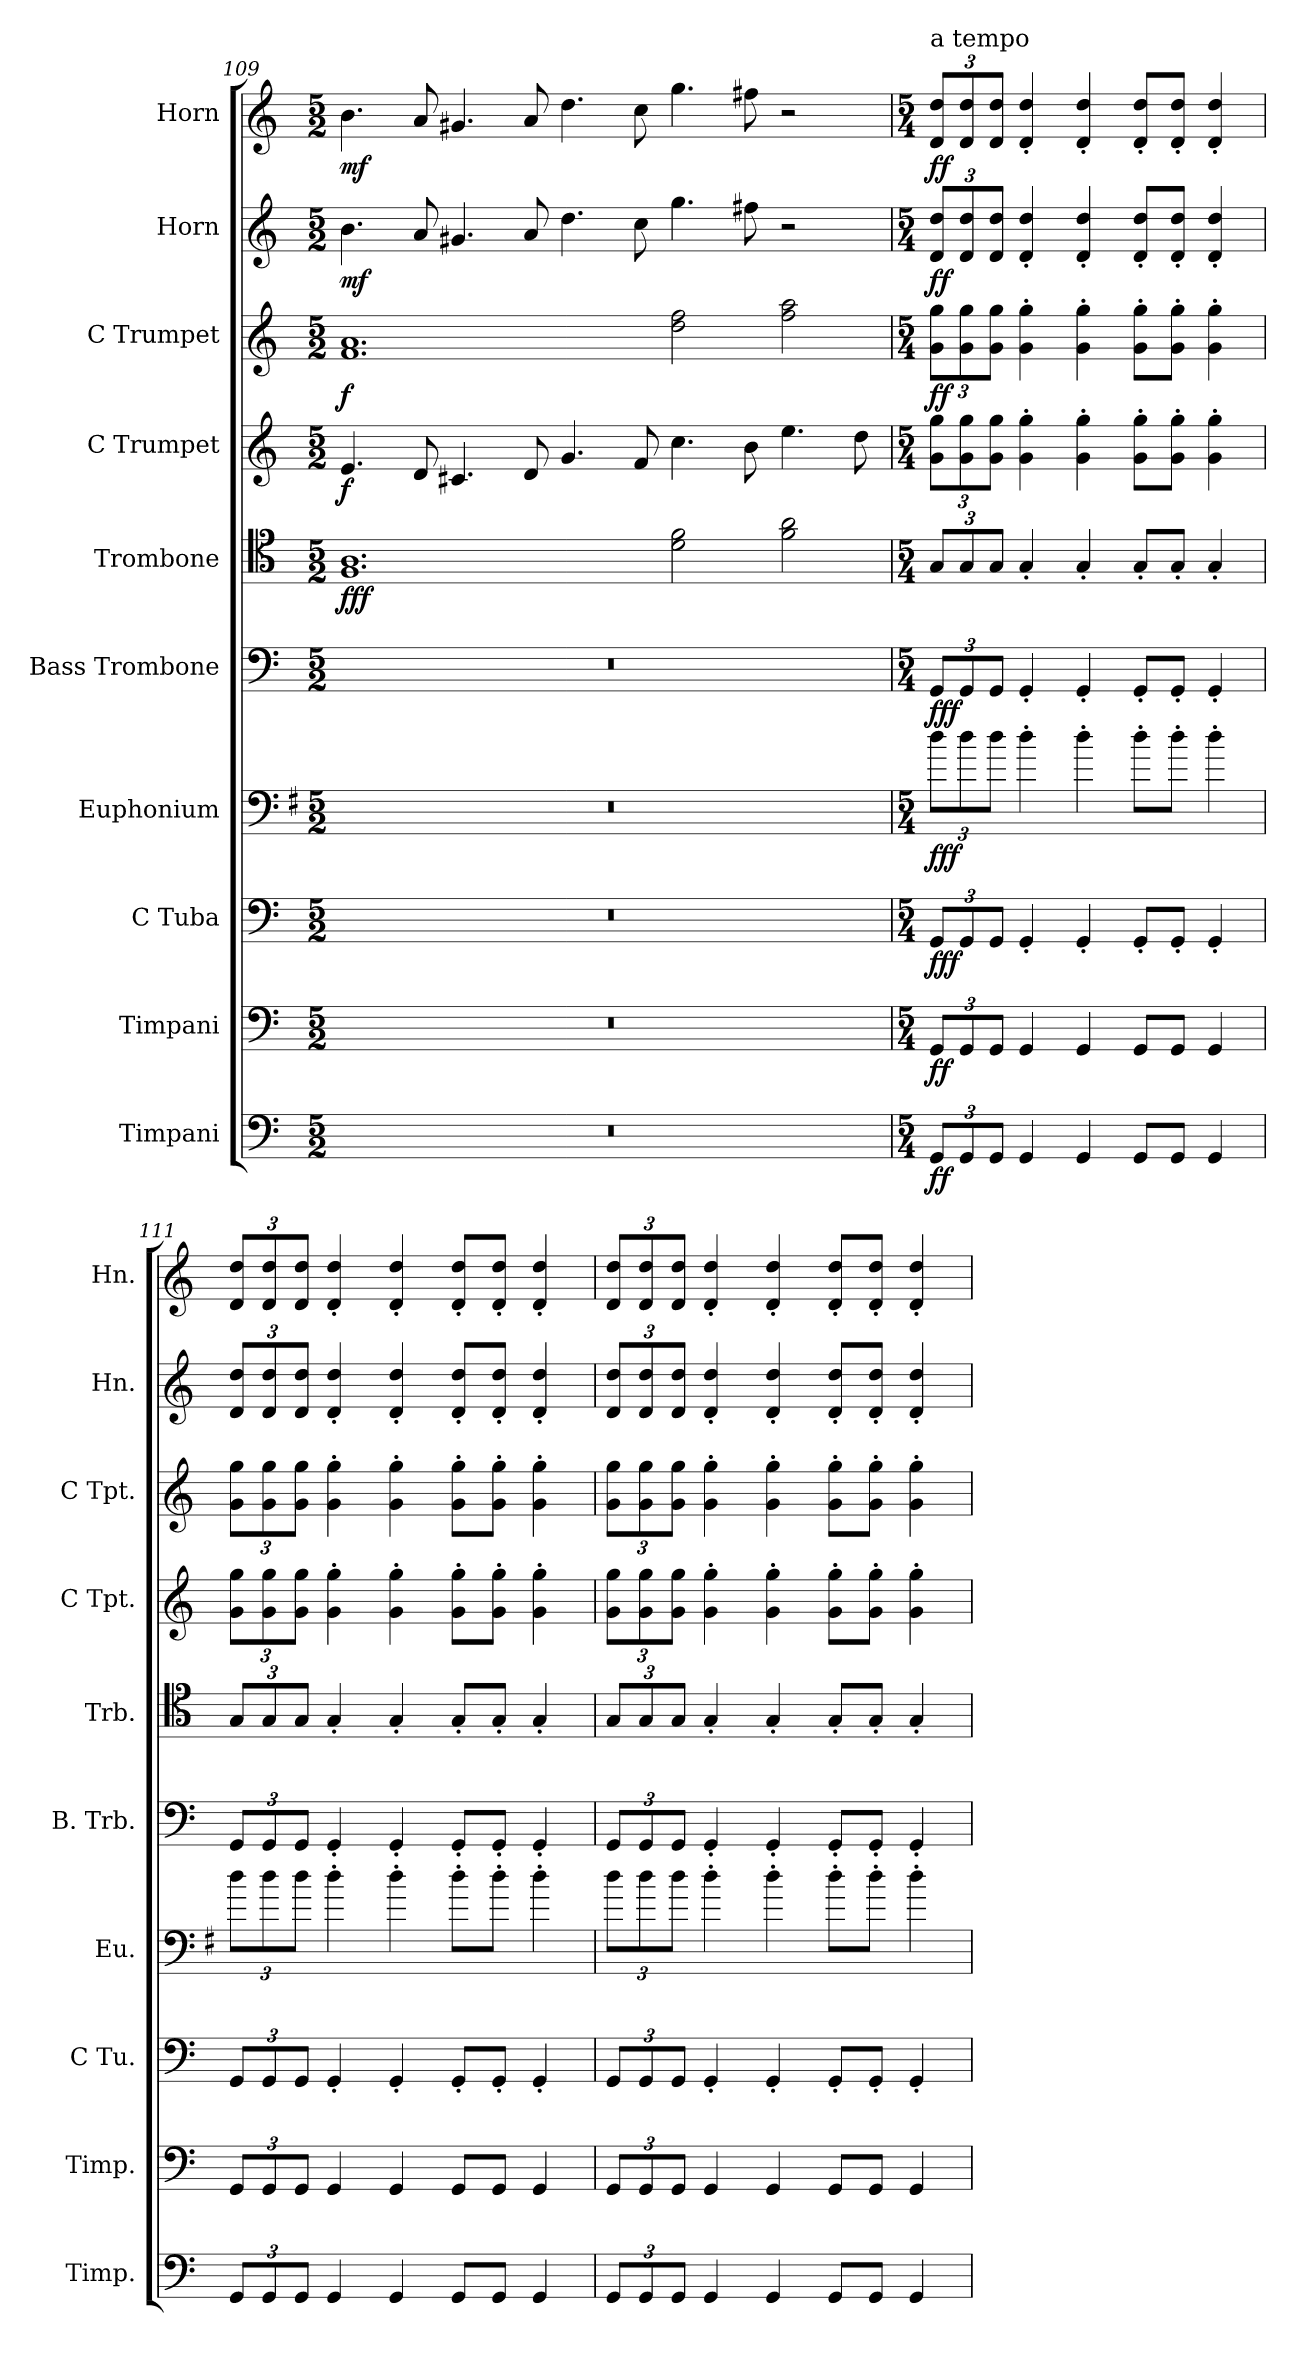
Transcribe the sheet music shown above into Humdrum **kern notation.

**kern	**dynam	**kern	**dynam	**kern	**dynam	**kern	**dynam	**kern	**dynam	**kern	**dynam	**kern	**dynam	**kern	**dynam	**kern	**dynam	**kern	**dynam
*part10	*part10	*part9	*part9	*part8	*part8	*part7	*part7	*part6	*part6	*part5	*part5	*part4	*part4	*part3	*part3	*part2	*part2	*part1	*part1
*staff10	*staff10	*staff9	*staff9	*staff8	*staff8	*staff7	*staff7	*staff6	*staff6	*staff5	*staff5	*staff4	*staff4	*staff3	*staff3	*staff2	*staff2	*staff1	*staff1
*I"Timpani	*	*I"Timpani	*	*I"C Tuba	*	*I"Euphonium	*	*I"Bass Trombone	*	*I"Trombone	*	*I"C Trumpet	*	*I"C Trumpet	*	*I"Horn	*	*I"Horn	*
*I'Timp.	*	*I'Timp.	*	*I'C Tu.	*	*I'Eu.	*	*I'B. Trb.	*	*I'Trb.	*	*I'C Tpt.	*	*I'C Tpt.	*	*I'Hn.	*	*I'Hn.	*
!!LO:PB:g=z
*clefF4	*	*clefF4	*	*clefF4	*	*clefF4	*	*clefF4	*	*clefC4	*	*clefG2	*	*clefG2	*	*clefG2	*	*clefG2	*
*	*	*	*	*	*	*ITrd4c7	*	*	*	*	*	*	*	*	*	*ITrd4c7	*	*ITrd4c7	*
*k[]	*	*k[]	*	*k[]	*	*k[]	*	*k[]	*	*k[]	*	*k[]	*	*k[]	*	*k[b-]	*	*k[b-]	*
*C:	*	*C:	*	*C:	*	*C:	*	*C:	*	*C:	*	*C:	*	*C:	*	*F:	*	*F:	*
*M5/2	*	*M5/2	*	*M5/2	*	*M5/2	*	*M5/2	*	*M5/2	*	*M5/2	*	*M5/2	*	*M5/2	*	*M5/2	*
=109	=109	=109	=109	=109	=109	=109	=109	=109	=109	=109	=109	=109	=109	=109	=109	=109	=109	=109	=109
!	!	!	!	!	!	!	!	!	!	!	!LO:DY:b	!	!LO:DY:b	!	!LO:DY:b	!	!LO:DY:b	!	!LO:DY:b
2%5r	.	2%5r	.	2%5r	.	2%5r	.	2%5r	.	1.F 1.A	fff	4.e/	f	1.f 1.a	f	4.e\	mf	4.e\	mf
.	.	.	.	.	.	.	.	.	.	.	.	8d/	.	.	.	8d/	.	8d/	.
.	.	.	.	.	.	.	.	.	.	.	.	4.c#X/	.	.	.	4.c#X/	.	4.c#X/	.
.	.	.	.	.	.	.	.	.	.	.	.	8d/	.	.	.	8d/	.	8d/	.
.	.	.	.	.	.	.	.	.	.	.	.	4.g/	.	.	.	4.g\	.	4.g\	.
.	.	.	.	.	.	.	.	.	.	.	.	8f/	.	.	.	8f\	.	8f\	.
.	.	.	.	.	.	.	.	.	.	2d\ 2f\	.	4.cc\	.	2dd\ 2ff\	.	4.cc\	.	4.cc\	.
.	.	.	.	.	.	.	.	.	.	.	.	8b\	.	.	.	8bn\	.	8bn\	.
.	.	.	.	.	.	.	.	.	.	2f\ 2a\	.	4.ee\	.	2ff\ 2aa\	.	2r	.	2r	.
.	.	.	.	.	.	.	.	.	.	.	.	8dd\	.	.	.	.	.	.	.
!!LO:PB:g=z
=110	=110	=110	=110	=110	=110	=110	=110	=110	=110	=110	=110	=110	=110	=110	=110	=110	=110	=110	=110
*M5/4	*	*M5/4	*	*M5/4	*	*M5/4	*	*M5/4	*	*M5/4	*	*M5/4	*	*M5/4	*	*M5/4	*	*M5/4	*
*Xbrackettup	*	*Xbrackettup	*	*Xbrackettup	*	*Xbrackettup	*	*Xbrackettup	*	*Xbrackettup	*	*Xbrackettup	*	*Xbrackettup	*	*Xbrackettup	*	*Xbrackettup	*
!	!	!	!	!	!	!	!	!	!	!	!	!	!	!	!	!	!	!LO:TX:a:t=a tempo	!
!	!LO:DY:b	!	!LO:DY:b	!	!LO:DY:b	!	!LO:DY:b	!	!LO:DY:b	!	!	!	!	!	!LO:DY:b	!	!LO:DY:b	!	!LO:DY:b
12GG/L	ff	12GG/L	ff	12GG/L	fff	12g\L	fff	12GG/L	fff	12G/L	.	12g\ 12gg\L	.	12g\ 12gg\L	ff	12G/ 12g/L	ff	12G/ 12g/L	ff
12GG/	.	12GG/	.	12GG/	.	12g\	.	12GG/	.	12G/	.	12g\ 12gg\	.	12g\ 12gg\	.	12G/ 12g/	.	12G/ 12g/	.
12GG/J	.	12GG/J	.	12GG/J	.	12g\J	.	12GG/J	.	12G/J	.	12g\ 12gg\J	.	12g\ 12gg\J	.	12G/ 12g/J	.	12G/ 12g/J	.
4GG/	.	4GG/	.	4GG'/	.	4g'\	.	4GG'/	.	4G'/	.	4g\' 4gg\'	.	4g\' 4gg\'	.	4G/' 4g/'	.	4G/' 4g/'	.
4GG/	.	4GG/	.	4GG'/	.	4g'\	.	4GG'/	.	4G'/	.	4g\' 4gg\'	.	4g\' 4gg\'	.	4G/' 4g/'	.	4G/' 4g/'	.
8GG/L	.	8GG/L	.	8GG'/L	.	8g'\L	.	8GG'/L	.	8G'/L	.	8g\' 8gg\'L	.	8g\' 8gg\'L	.	8G/' 8g/'L	.	8G/' 8g/'L	.
8GG/J	.	8GG/J	.	8GG'/J	.	8g'\J	.	8GG'/J	.	8G'/J	.	8g\' 8gg\'J	.	8g\' 8gg\'J	.	8G/' 8g/'J	.	8G/' 8g/'J	.
4GG/	.	4GG/	.	4GG'/	.	4g'\	.	4GG'/	.	4G'/	.	4g\' 4gg\'	.	4g\' 4gg\'	.	4G/' 4g/'	.	4G/' 4g/'	.
=111	=111	=111	=111	=111	=111	=111	=111	=111	=111	=111	=111	=111	=111	=111	=111	=111	=111	=111	=111
12GG/L	.	12GG/L	.	12GG/L	.	12g\L	.	12GG/L	.	12G/L	.	12g\ 12gg\L	.	12g\ 12gg\L	.	12G/ 12g/L	.	12G/ 12g/L	.
12GG/	.	12GG/	.	12GG/	.	12g\	.	12GG/	.	12G/	.	12g\ 12gg\	.	12g\ 12gg\	.	12G/ 12g/	.	12G/ 12g/	.
12GG/J	.	12GG/J	.	12GG/J	.	12g\J	.	12GG/J	.	12G/J	.	12g\ 12gg\J	.	12g\ 12gg\J	.	12G/ 12g/J	.	12G/ 12g/J	.
4GG/	.	4GG/	.	4GG'/	.	4g'\	.	4GG'/	.	4G'/	.	4g\' 4gg\'	.	4g\' 4gg\'	.	4G/' 4g/'	.	4G/' 4g/'	.
4GG/	.	4GG/	.	4GG'/	.	4g'\	.	4GG'/	.	4G'/	.	4g\' 4gg\'	.	4g\' 4gg\'	.	4G/' 4g/'	.	4G/' 4g/'	.
8GG/L	.	8GG/L	.	8GG'/L	.	8g'\L	.	8GG'/L	.	8G'/L	.	8g\' 8gg\'L	.	8g\' 8gg\'L	.	8G/' 8g/'L	.	8G/' 8g/'L	.
8GG/J	.	8GG/J	.	8GG'/J	.	8g'\J	.	8GG'/J	.	8G'/J	.	8g\' 8gg\'J	.	8g\' 8gg\'J	.	8G/' 8g/'J	.	8G/' 8g/'J	.
4GG/	.	4GG/	.	4GG'/	.	4g'\	.	4GG'/	.	4G'/	.	4g\' 4gg\'	.	4g\' 4gg\'	.	4G/' 4g/'	.	4G/' 4g/'	.
=112	=112	=112	=112	=112	=112	=112	=112	=112	=112	=112	=112	=112	=112	=112	=112	=112	=112	=112	=112
12GG/L	.	12GG/L	.	12GG/L	.	12g\L	.	12GG/L	.	12G/L	.	12g\ 12gg\L	.	12g\ 12gg\L	.	12G/ 12g/L	.	12G/ 12g/L	.
12GG/	.	12GG/	.	12GG/	.	12g\	.	12GG/	.	12G/	.	12g\ 12gg\	.	12g\ 12gg\	.	12G/ 12g/	.	12G/ 12g/	.
12GG/J	.	12GG/J	.	12GG/J	.	12g\J	.	12GG/J	.	12G/J	.	12g\ 12gg\J	.	12g\ 12gg\J	.	12G/ 12g/J	.	12G/ 12g/J	.
4GG/	.	4GG/	.	4GG'/	.	4g'\	.	4GG'/	.	4G'/	.	4g\' 4gg\'	.	4g\' 4gg\'	.	4G/' 4g/'	.	4G/' 4g/'	.
4GG/	.	4GG/	.	4GG'/	.	4g'\	.	4GG'/	.	4G'/	.	4g\' 4gg\'	.	4g\' 4gg\'	.	4G/' 4g/'	.	4G/' 4g/'	.
8GG/L	.	8GG/L	.	8GG'/L	.	8g'\L	.	8GG'/L	.	8G'/L	.	8g\' 8gg\'L	.	8g\' 8gg\'L	.	8G/' 8g/'L	.	8G/' 8g/'L	.
8GG/J	.	8GG/J	.	8GG'/J	.	8g'\J	.	8GG'/J	.	8G'/J	.	8g\' 8gg\'J	.	8g\' 8gg\'J	.	8G/' 8g/'J	.	8G/' 8g/'J	.
4GG/	.	4GG/	.	4GG'/	.	4g'\	.	4GG'/	.	4G'/	.	4g\' 4gg\'	.	4g\' 4gg\'	.	4G/' 4g/'	.	4G/' 4g/'	.
=	=	=	=	=	=	=	=	=	=	=	=	=	=	=	=	=	=	=	=
*-	*-	*-	*-	*-	*-	*-	*-	*-	*-	*-	*-	*-	*-	*-	*-	*-	*-	*-	*-
